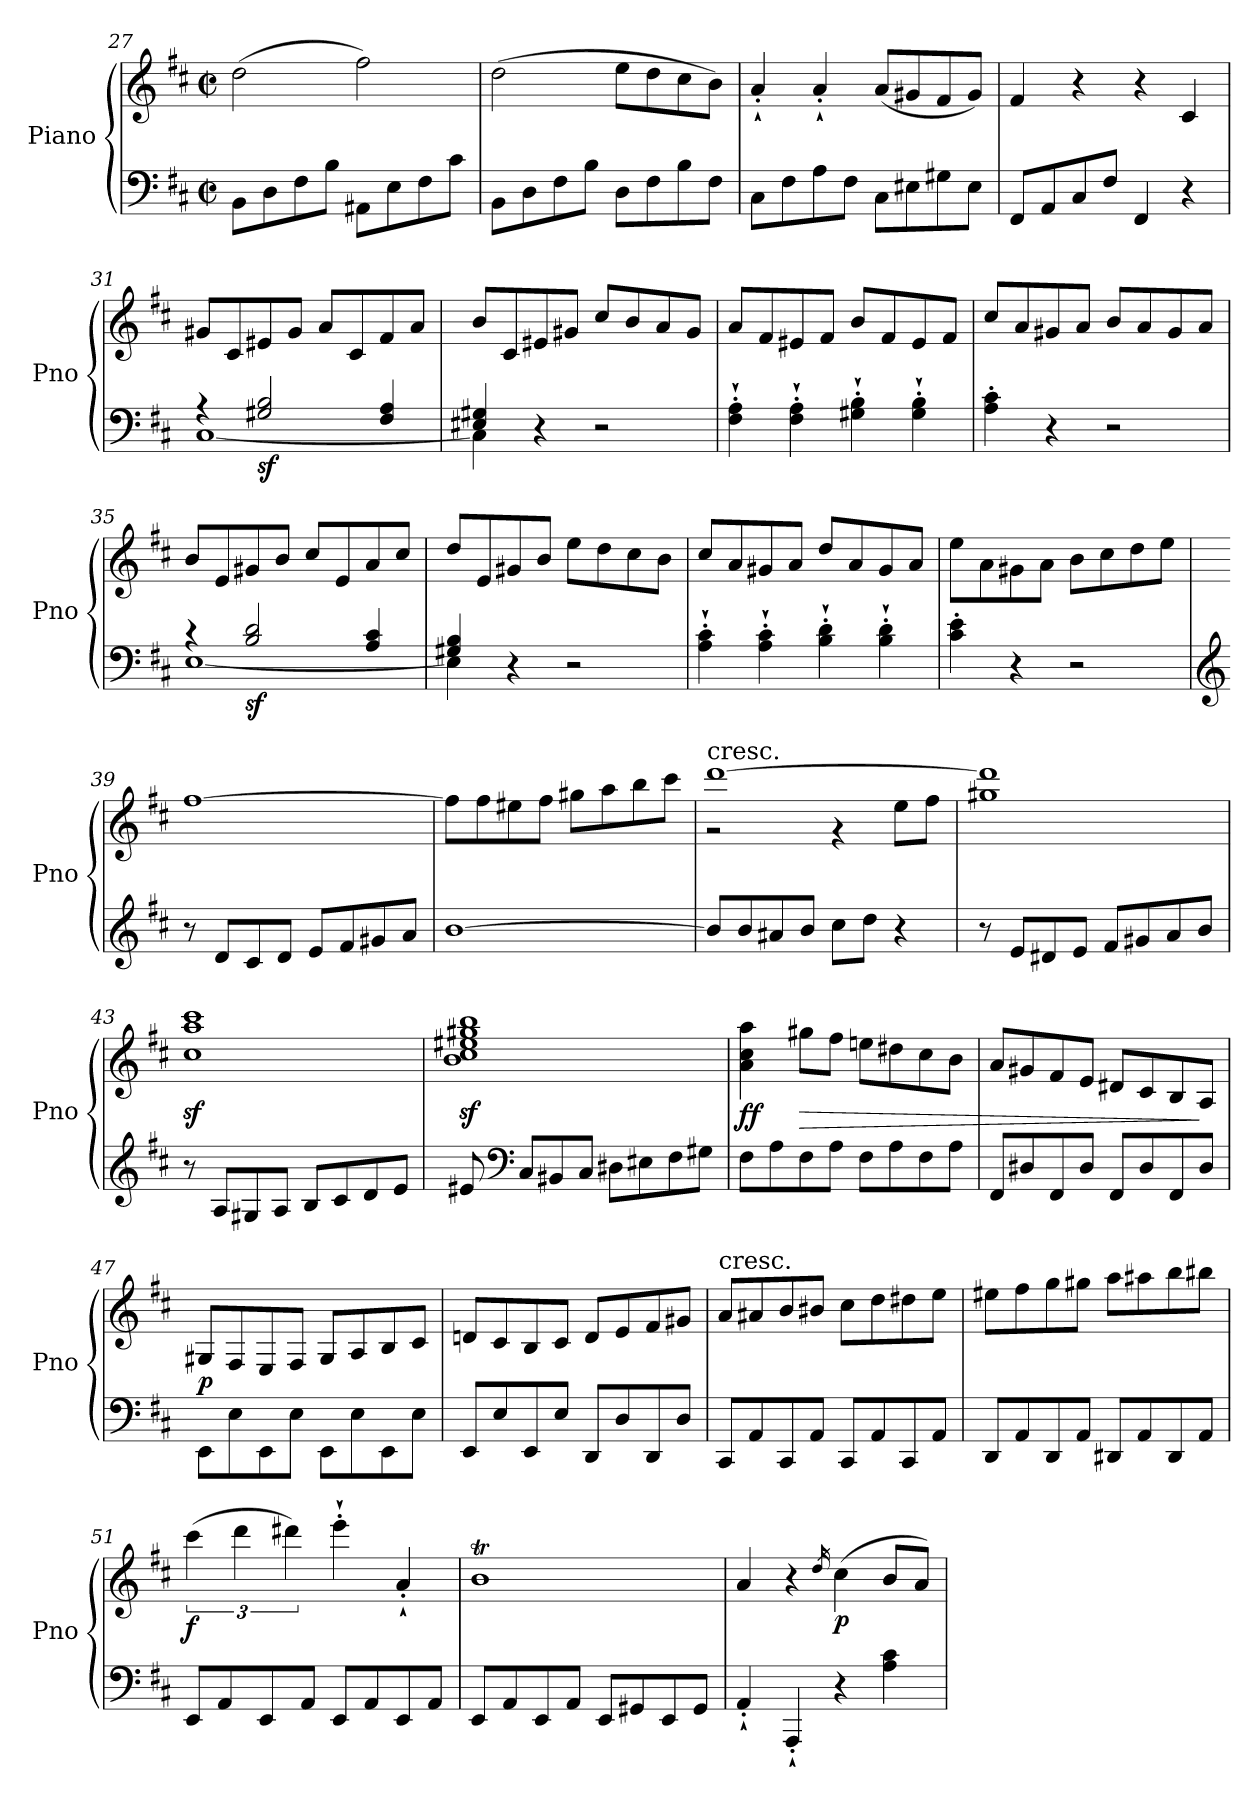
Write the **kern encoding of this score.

**kern	**kern	**dynam
*part1	*part1	*part1
*staff2	*staff1	*staff1/2
*I"Piano	*	*
*I'Pno	*	*
*clefF4	*clefG2	*
*k[f#c#]	*k[f#c#]	*
*D:	*D:	*
*M2/2	*M2/2	*
*met(c|)	*met(c|)	*
=27	=27	=27
8BB\L	(>2dd\	.
8D\	.	.
8F#\	.	.
8B\J	.	.
8AA#X\L	2ff#\)	.
8E\	.	.
8F#\	.	.
8c#\J	.	.
=28	=28	=28
8BB\L	(>2dd\	.
8D\	.	.
8F#\	.	.
8B\J	.	.
8D\L	8ee\L	.
8F#\	8dd\	.
8B\	8cc#\	.
8F#\J	8b\J)	.
=29	=29	=29
8C#\L	4a'`/	.
8F#\	.	.
8A\	4a'`/	.
8F#\J	.	.
8C#\L	(<8a/L	.
8E#X\	8g#X/	.
8G#X\	8f#/	.
8E#\J	8g#/J)	.
=30	=30	=30
8FF#/L	4f#/	.
8AA/	.	.
8C#/	4r	.
8F#/J	.	.
4FF#/	4r	.
4r	4c#/	.
=31	=31	=31
*^	*	*
4rA	[1C#	8g#X/L	.
.	.	8c#/	.
!	!	!	!LO:DY:b=2
2G#X/ 2B/	.	8e#X/	sf
.	.	8g#/J	.
.	.	8a/L	.
.	.	8c#/	.
4F#/ 4A/	.	8f#/	.
.	.	8a/J	.
=32	=32	=32	=32
4E#X/ 4G#X/	4C#\]	8b/L	.
.	.	8c#/	.
4r	2.ryy	8e#X/	.
.	.	8g#X/J	.
2r	.	8cc#/L	.
.	.	8b/	.
.	.	8a/	.
.	.	8g#/J	.
*v	*v	*	*
=33	=33	=33
4F#\'` 4A\'`	8a/L	.
.	8f#/	.
4F#\'` 4A\'`	8e#X/	.
.	8f#/J	.
4G#X\'` 4B\'`	8b/L	.
.	8f#/	.
4G#\'` 4B\'`	8e#/	.
.	8f#/J	.
=34	=34	=34
4A\' 4c#\'	8cc#/L	.
.	8a/	.
4r	8g#X/	.
.	8a/J	.
2r	8b/L	.
.	8a/	.
.	8g#/	.
.	8a/J	.
=35	=35	=35
*^	*	*
4rc	[1E	8b/L	.
.	.	8e/	.
!	!	!	!LO:DY:b=2
2B/ 2d/	.	8g#X/	sf
.	.	8b/J	.
.	.	8cc#/L	.
.	.	8e/	.
4A/ 4c#/	.	8a/	.
.	.	8cc#/J	.
=36	=36	=36	=36
4G#X/ 4B/	4E\]	8dd/L	.
.	.	8e/	.
4r	2.ryy	8g#X/	.
.	.	8b/J	.
2r	.	8ee\L	.
.	.	8dd\	.
.	.	8cc#\	.
.	.	8b\J	.
*v	*v	*	*
=37	=37	=37
4A\'` 4c#\'`	8cc#/L	.
.	8a/	.
4A\'` 4c#\'`	8g#X/	.
.	8a/J	.
4B\'` 4d\'`	8dd/L	.
.	8a/	.
4B\'` 4d\'`	8g#/	.
.	8a/J	.
=38	=38	=38
4c#\' 4e\'	8ee\L	.
.	8a\	.
4r	8g#X\	.
.	8a\J	.
2r	8b\L	.
.	8cc#\	.
.	8dd\	.
.	8ee\J	.
=39	=39	=39
*clefG2	*	*
8r	[1ff#	.
8d/L	.	.
8c#/	.	.
8d/J	.	.
8e/L	.	.
8f#/	.	.
8g#X/	.	.
8a/J	.	.
=40	=40	=40
[1b	8ff#\L]	.
.	8ff#\	.
.	8ee#X\	.
.	8ff#\J	.
.	8gg#X\L	.
.	8aa\	.
.	8bb\	.
.	8ccc#\J	.
=41	=41	=41
*	*^	*
!	!LO:TX:a:t=cresc.	!	!
8b/L]	[1ddd	2r	.
8b/	.	.	.
8a#X/	.	.	.
8b/J	.	.	.
8cc#\L	.	4r	.
8dd\J	.	.	.
4r	.	8ee\L	.
.	.	8ff#\J	.
*	*v	*v	*
=42	=42	=42
8r	1gg#X 1ddd]	.
8e/L	.	.
8d#X/	.	.
8e/J	.	.
8f#/L	.	.
8g#X/	.	.
8a/	.	.
8b/J	.	.
=43	=43	=43
8r	1cc#z< 1aaz< 1ccc#z<	.
8A/L	.	.
8G#X/	.	.
8A/J	.	.
8B/L	.	.
8c#/	.	.
8d/	.	.
8e/J	.	.
=44	=44	=44
8e#X/	1bz< 1cc#z< 1ee#Xz< 1gg#Xz< 1bbz<	.
*clefF4	*	*
8C#/L	.	.
8BB#X/	.	.
8C#/J	.	.
8D#X\L	.	.
8E#X\	.	.
8F#\	.	.
8G#X\J	.	.
=45	=45	=45
!	!	!LO:DY:b
8F#\L	4a\ 4cc#\ 4aa\	ff
8A\	.	.
!	!	!LO:HP:b
8F#\	8gg#X\L	>
8A\J	8ff#\J	.
8F#\L	8een\L	.
8A\	8dd#X\	.
8F#\	8cc#\	.
8A\J	8b\J	.
=46	=46	=46
8FF#/L	8a/L	.
8D#X/	8g#X/	.
8FF#/	8f#/	.
8D#/J	8e/J	.
8FF#/L	8d#X/L	.
8D#/	8c#/	.
8FF#/	8B/	.
8D#/J	8A/J	]
=47	=47	=47
!	!	!LO:DY:b
8EE\L	8G#X/L	p
8E\	8F#/	.
8EE\	8E/	.
8E\J	8F#/J	.
8EE\L	8G#/L	.
8E\	8A/	.
8EE\	8B/	.
8E\J	8c#/J	.
=48	=48	=48
8EE/L	8dn/L	.
8E/	8c#/	.
8EE/	8B/	.
8E/J	8c#/J	.
8DD/L	8d/L	.
8D/	8e/	.
8DD/	8f#/	.
8D/J	8g#X/J	.
=49	=49	=49
!	!LO:TX:a:t=cresc.	!
8CC#/L	8a/L	.
8AA/	8a#X/	.
8CC#/	8b/	.
8AA/J	8b#X/J	.
8CC#/L	8cc#\L	.
8AA/	8dd\	.
8CC#/	8dd#X\	.
8AA/J	8ee\J	.
=50	=50	=50
8DD/L	8ee#X\L	.
8AA/	8ff#\	.
8DD/	8gg\	.
8AA/J	8gg#X\J	.
8DD#X/L	8aa\L	.
8AA/	8aa#X\	.
8DD#/	8bb\	.
8AA/J	8bb#X\J	.
=51	=51	=51
!	!	!LO:DY:b
8EE/L	(>6ccc#\	f
8AA/	.	.
.	6ddd\	.
8EE/	.	.
.	6ddd#X\)	.
8AA/J	.	.
8EE/L	4eee'`\	.
8AA/	.	.
8EE/	4a'`/	.
8AA/J	.	.
=52	=52	=52
8EE/L	1bT	.
8AA/	.	.
8EE/	.	.
8AA/J	.	.
8EE/L	.	.
8GG#X/	.	.
8EE/	.	.
8GG#/J	.	.
=53	=53	=53
4AA'`/	4a/	.
4AAA'`/	4r	.
.	16qdd/	.
!	!	!LO:DY:b
4r	(>4cc#\	p
4A\ 4c#\	8b/L	.
.	8a/J)	.
=	=	=
*-	*-	*-
